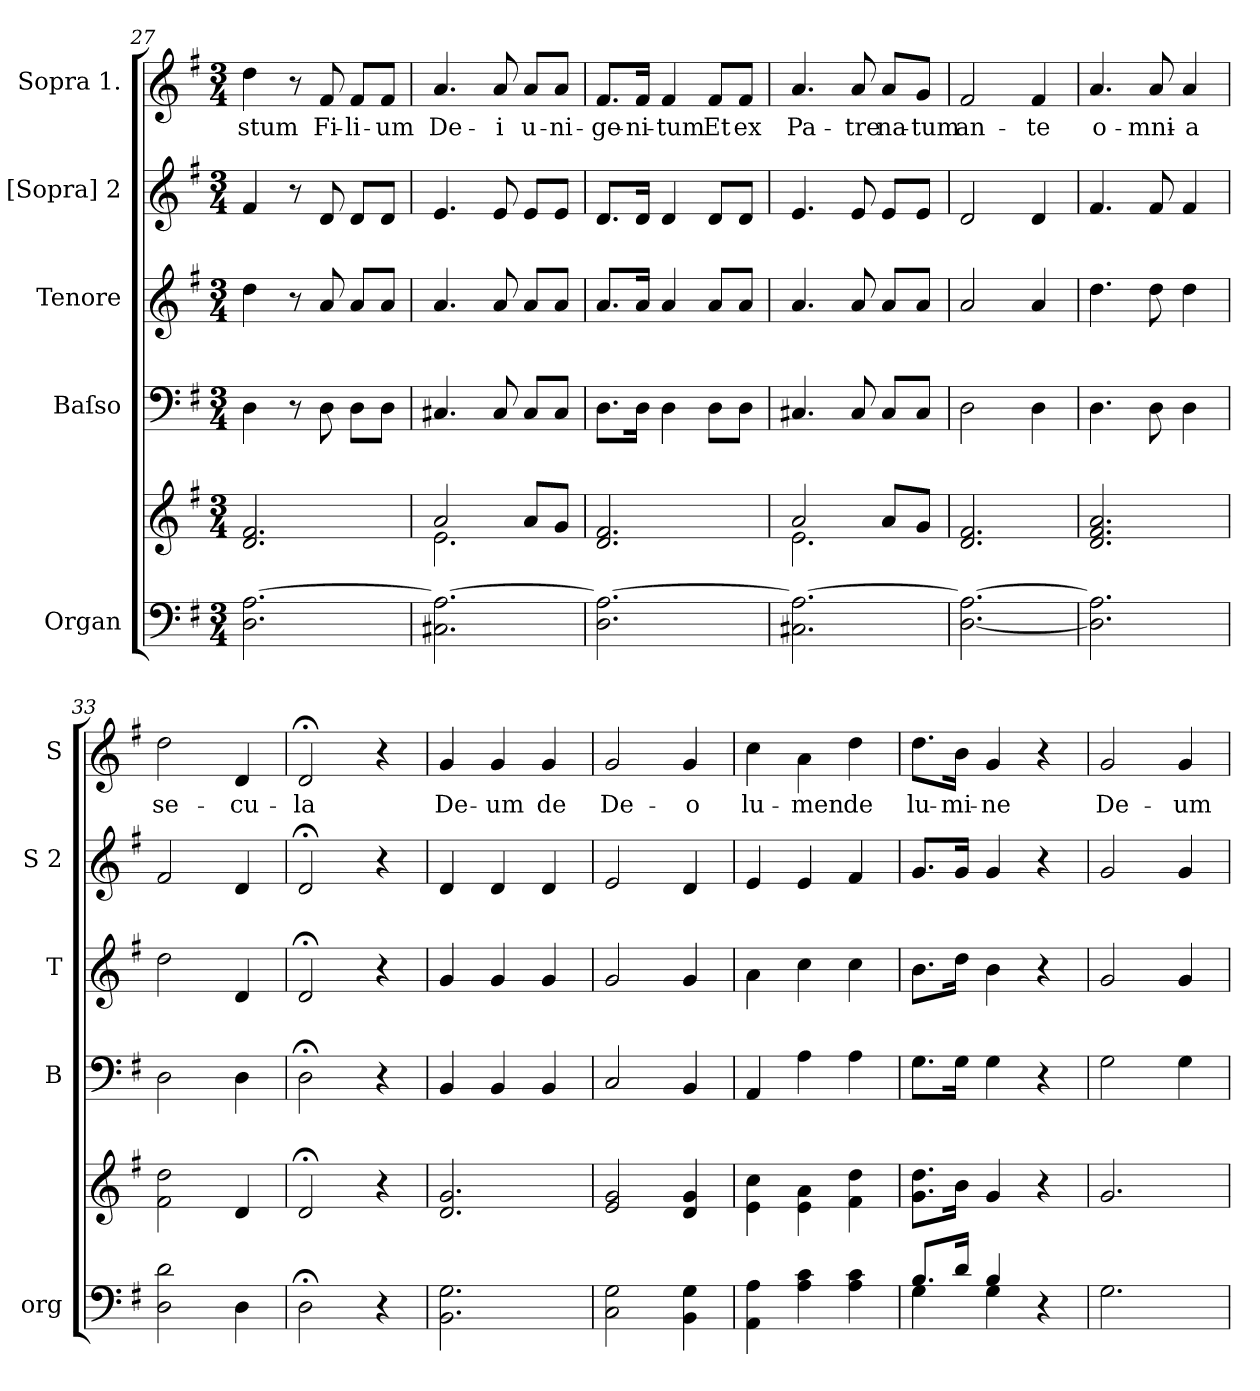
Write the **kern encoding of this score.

**kern	**kern	**kern	**kern	**kern	**kern	**text
*part5	*part5	*part4	*part3	*part2	*part1	*part1
*staff6	*staff5	*staff4	*staff3	*staff2	*staff1	*staff1
*I"Organ	*	*I"Baſso	*I"Tenore	*I"[Sopra] 2	*I"Sopra 1.	*
*I'org	*	*I'B	*I'T	*I'S 2	*I'S	*
*clefF4	*clefG2	*clefF4	*clefG2	*clefG2	*clefG2	*
*	*	*	*ITrd8c12	*	*	*
*k[f#]	*k[f#]	*k[f#]	*k[f#]	*k[f#]	*k[f#]	*
*M3/4	*M3/4	*M3/4	*M3/4	*M3/4	*M3/4	*
=27	=27	=27	=27	=27	=27	=27
2.D\ [2.A\	2.d/ 2.f#/	4D\	4d\	4f#/	4dd\	-stum
.	.	8r	8r	8r	8r	.
.	.	8D\	8A/	8d/	8f#/	Fi-
.	.	8D\L	8A/L	8d/L	8f#/L	-li-
.	.	8D\J	8A/J	8d/J	8f#/J	-um
=28	=28	=28	=28	=28	=28	=28
*	*^	*	*	*	*	*
2.C#X\ 2.A_\	2a/	2.e\	4.C#X/	4.A/	4.e/	4.a/	De-
.	.	.	8C#/	8A/	8e/	8a/	-i
.	8a/L	.	8C#/L	8A/L	8e/L	8a/L	u-
.	8g/J	.	8C#/J	8A/J	8e/J	8a/J	-ni-
*	*v	*v	*	*	*	*	*
=29	=29	=29	=29	=29	=29	=29
2.D\ 2.A_\	2.d/ 2.f#/	8.D\L	8.A/L	8.d/L	8.f#/L	-ge-
.	.	16D\Jk	16A/Jk	16d/Jk	16f#/Jk	-ni-
.	.	4D\	4A/	4d/	4f#/	-tum
.	.	8D\L	8A/L	8d/L	8f#/L	Et
.	.	8D\J	8A/J	8d/J	8f#/J	ex
=30	=30	=30	=30	=30	=30	=30
*	*^	*	*	*	*	*
2.C#X\ 2.A_\	2a/	2.e\	4.C#X/	4.A/	4.e/	4.a/	Pa-
.	.	.	8C#/	8A/	8e/	8a/	-tre
.	8a/L	.	8C#/L	8A/L	8e/L	8a/L	na-
.	8g/J	.	8C#/J	8A/J	8e/J	8g/J	-tum
*	*v	*v	*	*	*	*	*
=31	=31	=31	=31	=31	=31	=31
[2.D\ 2.A_\	2.d/ 2.f#/	2D\	2A/	2d/	2f#/	an-
.	.	4D\	4A/	4d/	4f#/	-te
=32	=32	=32	=32	=32	=32	=32
2.D]\ 2.A]\	2.d/ 2.f#/ 2.a/	4.D\	4.d\	4.f#/	4.a/	o-
.	.	8D\	8d\	8f#/	8a/	-mni-
.	.	4D\	4d\	4f#/	4a/	-a
=33	=33	=33	=33	=33	=33	=33
2D\ 2d\	2f#\ 2dd\	2D\	2d\	2f#/	2dd\	se-
4D\	4d/	4D\	4D/	4d/	4d/	-cu-
=34	=34	=34	=34	=34	=34	=34
2D;<\	2d;</	2D;<\	2D;</	2d;</	2d;</	-la
4r	4r	4r	4r	4r	4r	.
=35	=35	=35	=35	=35	=35	=35
2.BB\ 2.G\	2.d/ 2.g/	4BB/	4G/	4d/	4g/	De-
.	.	4BB/	4G/	4d/	4g/	-um
.	.	4BB/	4G/	4d/	4g/	de
=36	=36	=36	=36	=36	=36	=36
2C\ 2G\	2e/ 2g/	2C/	2G/	2e/	2g/	De-
4BB\ 4G\	4d/ 4g/	4BB/	4G/	4d/	4g/	-o
=37	=37	=37	=37	=37	=37	=37
4AA\ 4A\	4e\ 4cc\	4AA/	4A\	4e/	4cc\	lu-
4A\ 4c\	4e\ 4a\	4A\	4c\	4e/	4a\	-men
4A\ 4c\	4f#\ 4dd\	4A\	4c\	4f#/	4dd\	de
=38	=38	=38	=38	=38	=38	=38
*^	*	*	*	*	*	*
8.B/L	4G\	8.g\ 8.dd\L	8.G\L	8.B\L	8.g/L	8.dd\L	lu-
16d/Jk	.	16b\Jk	16G\Jk	16d\Jk	16g/Jk	16b\Jk	-mi-
4B/	4G\	4g/	4G\	4B\	4g/	4g/	-ne
4r	4ryy	4r	4r	4r	4r	4r	.
*v	*v	*	*	*	*	*	*
=39	=39	=39	=39	=39	=39	=39
2.G\	2.g/	2G\	2G/	2g/	2g/	De-
.	.	4G\	4G/	4g/	4g/	-um
=	=	=	=	=	=	=
*-	*-	*-	*-	*-	*-	*-
